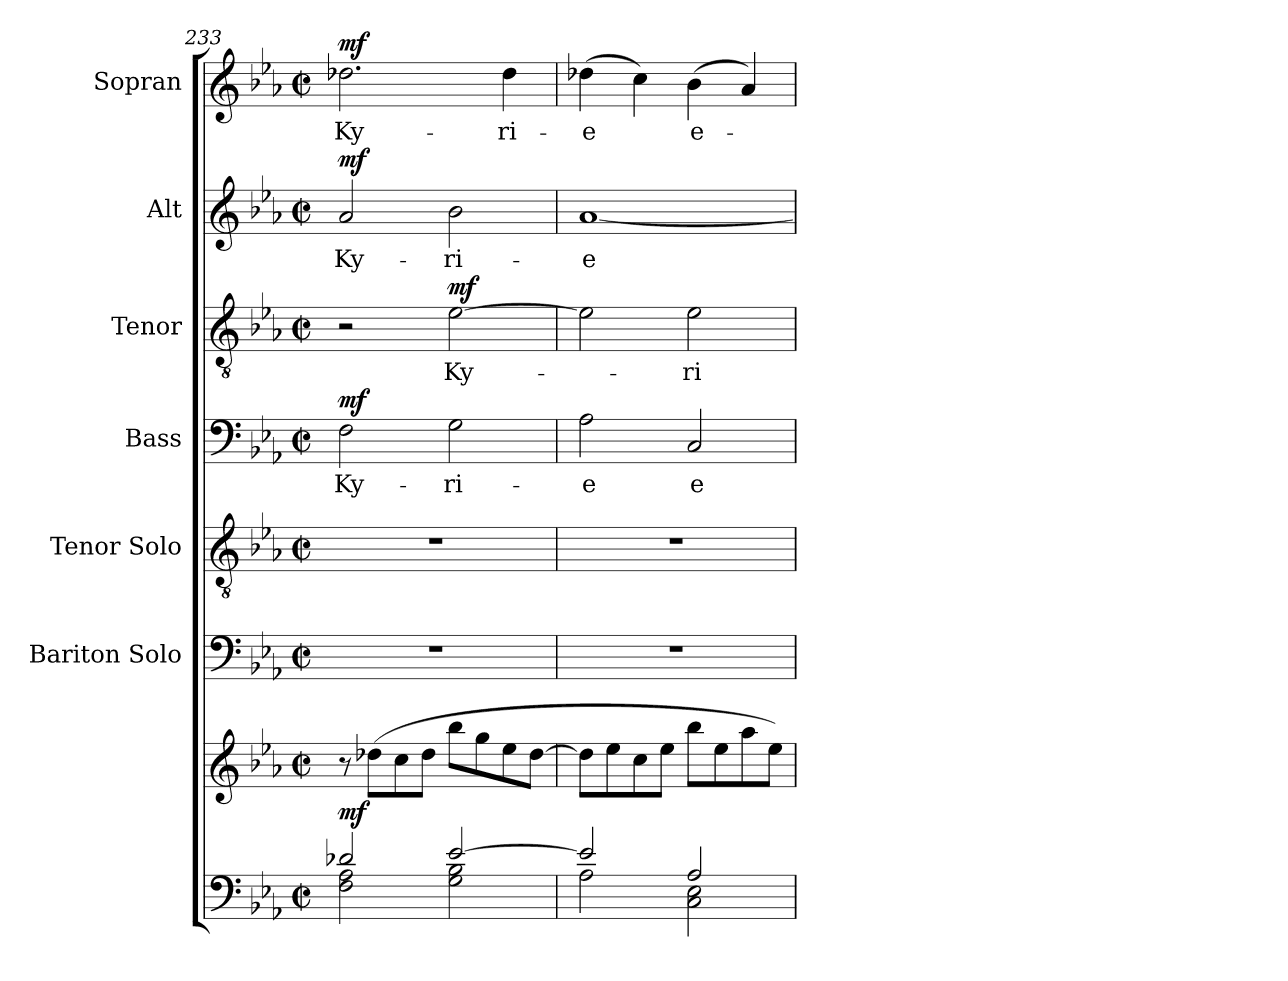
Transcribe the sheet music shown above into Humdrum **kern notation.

**kern	**kern	**dynam	**kern	**kern	**kern	**text	**dynam	**kern	**text	**dynam	**kern	**text	**dynam	**kern	**text	**dynam
*part7	*part7	*part7	*part6	*part5	*part4	*part4	*part4	*part3	*part3	*part3	*part2	*part2	*part2	*part1	*part1	*part1
*staff8	*staff7	*staff7/8	*staff6	*staff5	*staff4	*staff4	*staff4	*staff3	*staff3	*staff3	*staff2	*staff2	*staff2	*staff1	*staff1	*staff1
*	*	*	*I"Bariton Solo	*I"Tenor Solo	*I"Bass	*	*	*I"Tenor	*	*	*I"Alt	*	*	*I"Sopran	*	*
*	*	*	*	*	*I'B.	*	*	*I'T.	*	*	*I'A.	*	*	*I'S.	*	*
*clefF4	*clefG2	*	*clefF4	*clefGv2	*clefF4	*	*	*clefGv2	*	*	*clefG2	*	*	*clefG2	*	*
*k[b-e-a-]	*k[b-e-a-]	*	*k[b-e-a-]	*k[b-e-a-]	*k[b-e-a-]	*	*	*k[b-e-a-]	*	*	*k[b-e-a-]	*	*	*k[b-e-a-]	*	*
*E-:	*E-:	*	*E-:	*E-:	*E-:	*	*	*E-:	*	*	*E-:	*	*	*E-:	*	*
*M2/2	*M2/2	*	*M2/2	*M2/2	*M2/2	*	*	*M2/2	*	*	*M2/2	*	*	*M2/2	*	*
*met(c|)	*met(c|)	*	*met(c|)	*met(c|)	*met(c|)	*	*	*met(c|)	*	*	*met(c|)	*	*	*met(c|)	*	*
=233	=233	=233	=233	=233	=233	=233	=233	=233	=233	=233	=233	=233	=233	=233	=233	=233
*^	*	*	*	*	*	*	*	*	*	*	*	*	*	*	*	*
!	!	!	!LO:DY:b	!	!	!	!LO:LY:b	!LO:DY:a	!	!	!	!	!LO:LY:b	!LO:DY:a	!	!LO:LY:b	!LO:DY:a
2d-X/	2F\ 2A-\	8r	mf	1r	1r	2F\	Ky-	mf	2r	.	.	2a-/	Ky-	mf	2.dd-X\	Ky-	mf
.	.	(>8dd-X\L	.	.	.	.	.	.	.	.	.	.	.	.	.	.	.
.	.	8cc\	.	.	.	.	.	.	.	.	.	.	.	.	.	.	.
.	.	8dd-\J	.	.	.	.	.	.	.	.	.	.	.	.	.	.	.
!	!	!	!	!	!	!	!LO:LY:b	!	!	!LO:LY:b	!LO:DY:a	!	!LO:LY:b	!	!	!	!
[>2e-/	2G\ 2B-\	8bb-\L	.	.	.	2G\	-ri-	.	[2e-\	Ky-	mf	2b-\	-ri-	.	.	.	.
.	.	8gg\	.	.	.	.	.	.	.	.	.	.	.	.	.	.	.
!	!	!	!	!	!	!	!	!	!	!	!	!	!	!	!	!LO:LY:b	!
.	.	8ee-\	.	.	.	.	.	.	.	.	.	.	.	.	4dd-\	-ri-	.
.	.	[8dd-\J	.	.	.	.	.	.	.	.	.	.	.	.	.	.	.
=234	=234	=234	=234	=234	=234	=234	=234	=234	=234	=234	=234	=234	=234	=234	=234	=234	=234
!	!	!	!	!	!	!	!LO:LY:b	!	!	!	!	!	!LO:LY:b	!	!	!LO:LY:b	!
2e-/]	2A-\	8dd-\L]	.	1r	1r	2A-\	-e	.	2e-\]	.	.	[1a-	-e	.	(>4dd-X\	-e	.
.	.	8ee-\	.	.	.	.	.	.	.	.	.	.	.	.	.	.	.
.	.	8cc\	.	.	.	.	.	.	.	.	.	.	.	.	4cc\)	.	.
.	.	8ee-\J	.	.	.	.	.	.	.	.	.	.	.	.	.	.	.
!	!	!	!	!	!	!	!LO:LY:b	!	!	!LO:LY:b	!	!	!	!	!	!LO:LY:b	!
2A-/	2C\ 2E-\	8bb-\L	.	.	.	2C/	e-	.	2e-\	-ri-	.	.	.	.	(>4b-\	e-	.
.	.	8ee-\	.	.	.	.	.	.	.	.	.	.	.	.	.	.	.
.	.	8aa-\	.	.	.	.	.	.	.	.	.	.	.	.	4a-/)	.	.
.	.	8ee-\J)	.	.	.	.	.	.	.	.	.	.	.	.	.	.	.
*v	*v	*	*	*	*	*	*	*	*	*	*	*	*	*	*	*	*
=	=	=	=	=	=	=	=	=	=	=	=	=	=	=	=	=
*-	*-	*-	*-	*-	*-	*-	*-	*-	*-	*-	*-	*-	*-	*-	*-	*-
